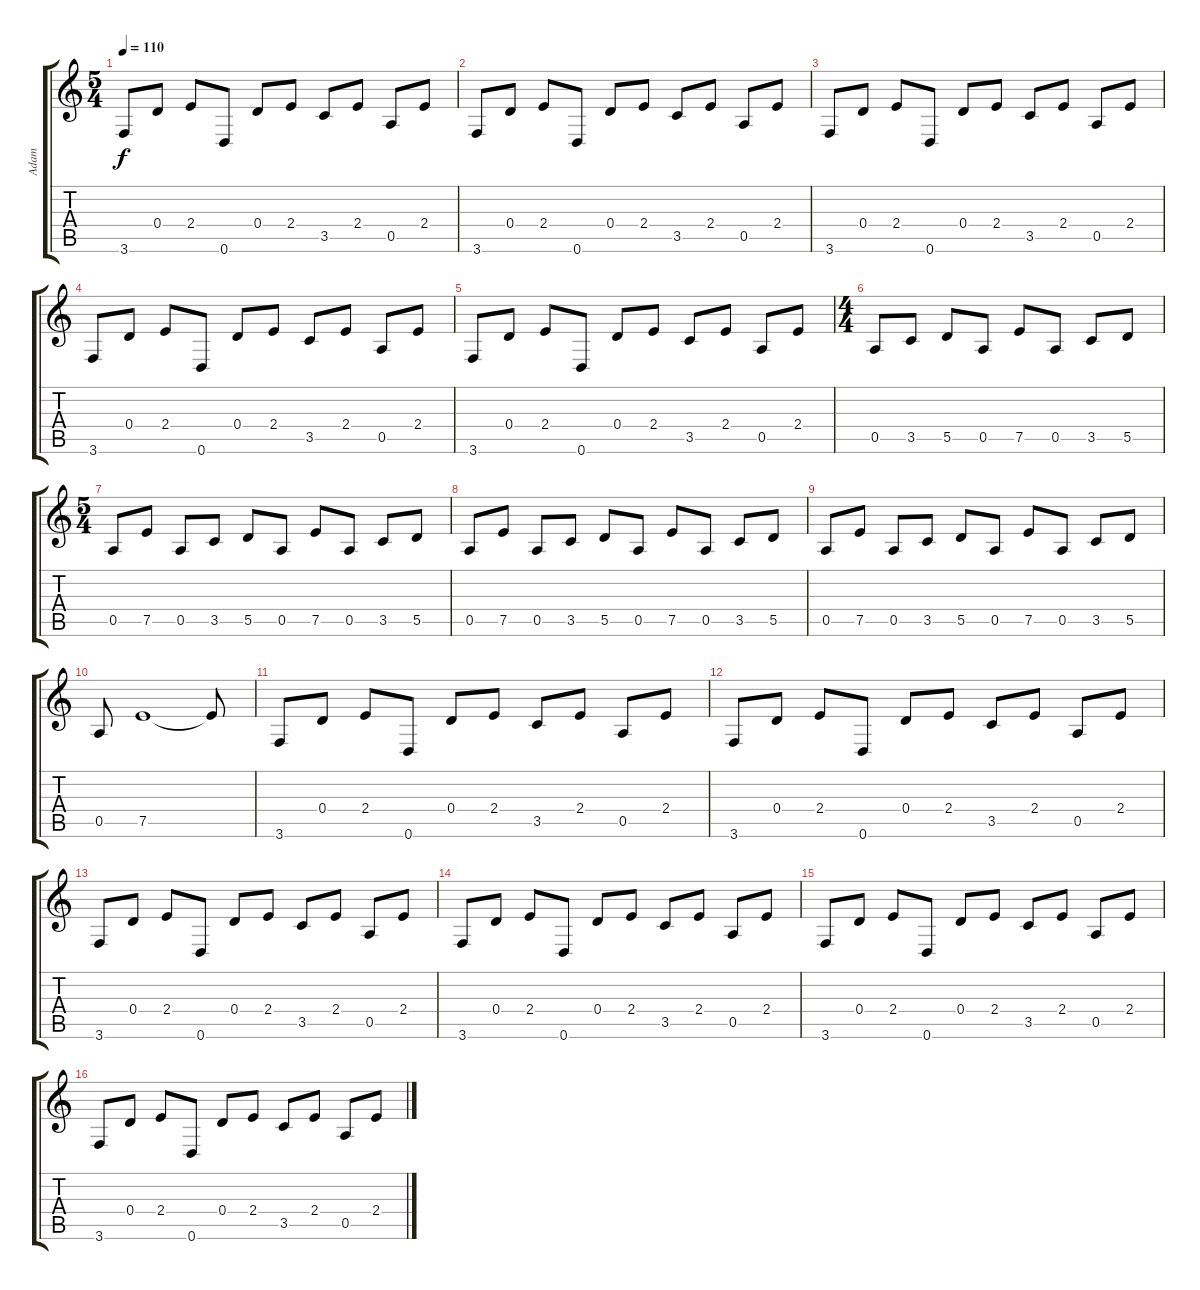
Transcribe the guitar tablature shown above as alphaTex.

\track ("Adam" "Adam") {instrument electricguitarmuted}
\staff {score tabs}
\tuning (E4 B3 G3 D3 A2 D2) {hide}
\ts (5 4)
\tempo 110
\clef g2
\ks c
3.6.8{dy f} 0.4.8 2.4.8 0.6.8 0.4.8 2.4.8 3.5.8 2.4.8 0.5.8 2.4.8 |
3.6.8 0.4.8 2.4.8 0.6.8 0.4.8 2.4.8 3.5.8 2.4.8 0.5.8 2.4.8 |
3.6.8 0.4.8 2.4.8 0.6.8 0.4.8 2.4.8 3.5.8 2.4.8 0.5.8 2.4.8 |
3.6.8 0.4.8 2.4.8 0.6.8 0.4.8 2.4.8 3.5.8 2.4.8 0.5.8 2.4.8 |
3.6.8 0.4.8 2.4.8 0.6.8 0.4.8 2.4.8 3.5.8 2.4.8 0.5.8 2.4.8 |
\ts (4 4)
0.5.8 3.5.8 5.5.8 0.5.8 7.5.8 0.5.8 3.5.8 5.5.8 |
\ts (5 4)
0.5.8 7.5.8 0.5.8 3.5.8 5.5.8 0.5.8 7.5.8 0.5.8 3.5.8 5.5.8 |
0.5.8 7.5.8 0.5.8 3.5.8 5.5.8 0.5.8 7.5.8 0.5.8 3.5.8 5.5.8 |
0.5.8 7.5.8 0.5.8 3.5.8 5.5.8 0.5.8 7.5.8 0.5.8 3.5.8 5.5.8 |
0.5.8 7.5.1 7.5{t}.8 |
3.6.8 0.4.8 2.4.8 0.6.8 0.4.8 2.4.8 3.5.8 2.4.8 0.5.8 2.4.8 |
3.6.8 0.4.8 2.4.8 0.6.8 0.4.8 2.4.8 3.5.8 2.4.8 0.5.8 2.4.8 |
3.6.8 0.4.8 2.4.8 0.6.8 0.4.8 2.4.8 3.5.8 2.4.8 0.5.8 2.4.8 |
3.6.8 0.4.8 2.4.8 0.6.8 0.4.8 2.4.8 3.5.8 2.4.8 0.5.8 2.4.8 |
3.6.8 0.4.8 2.4.8 0.6.8 0.4.8 2.4.8 3.5.8 2.4.8 0.5.8 2.4.8 |
3.6.8 0.4.8 2.4.8 0.6.8 0.4.8 2.4.8 3.5.8 2.4.8 0.5.8 2.4.8
